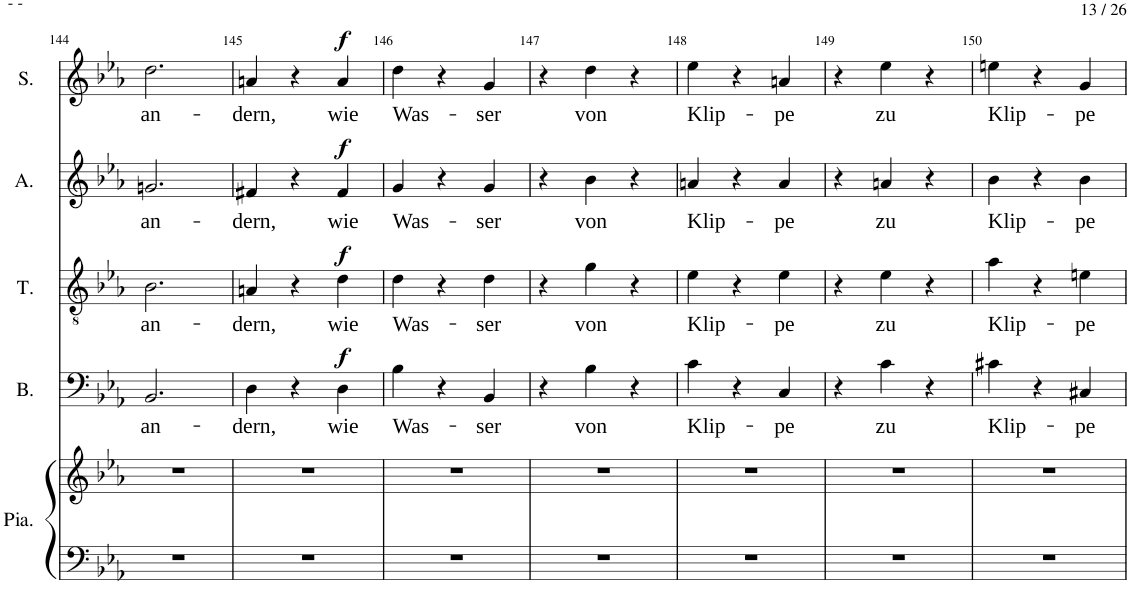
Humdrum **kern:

**kern	**text	**dynam	**kern	**text	**dynam	**kern	**text	**dynam	**kern	**text	**dynam
*part4	*part4	*part4	*part3	*part3	*part3	*part2	*part2	*part2	*part1	*part1	*part1
*staff4	*staff4	*staff4	*staff3	*staff3	*staff3	*staff2	*staff2	*staff2	*staff1	*staff1	*staff1
*I"Basse	*	*	*I"Ténor	*	*	*I"Alto	*	*	*I"Soprano	*	*
*I'B.	*	*	*I'T.	*	*	*I'A.	*	*	*I'S.	*	*
!!LO:PB:g=z
*clefF4	*	*	*clefGv2	*	*	*clefG2	*	*	*clefG2	*	*
*k[b-e-a-]	*	*	*k[b-e-a-]	*	*	*k[b-e-a-]	*	*	*k[b-e-a-]	*	*
*M3/4	*	*	*M3/4	*	*	*M3/4	*	*	*M3/4	*	*
=144	=144	=144	=144	=144	=144	=144	=144	=144	=144	=144	=144
!	!LO:LY:b	!	!	!LO:LY:b	!	!	!LO:LY:b	!	!	!LO:LY:b	!
2.BB-/	an-	.	2.B-\	an-	.	2.gn/	an-	.	2.dd\	an-	.
=145	=145	=145	=145	=145	=145	=145	=145	=145	=145	=145	=145
!	!LO:LY:b	!	!	!LO:LY:b	!	!	!LO:LY:b	!	!	!LO:LY:b	!
4D\	-dern,	.	4An/	-dern,	.	4f#X/	-dern,	.	4an/	-dern,	.
4r	.	.	4r	.	.	4r	.	.	4r	.	.
!	!LO:LY:b	!LO:DY:a	!	!LO:LY:b	!LO:DY:a	!	!LO:LY:b	!LO:DY:a	!	!LO:LY:b	!LO:DY:a
4D\	wie	f	4d\	wie	f	4f#/	wie	f	4a/	wie	f
=146	=146	=146	=146	=146	=146	=146	=146	=146	=146	=146	=146
!	!LO:LY:b	!	!	!LO:LY:b	!	!	!LO:LY:b	!	!	!LO:LY:b	!
4B-\	Was-	.	4d\	Was-	.	4g/	Was-	.	4dd\	Was-	.
4r	.	.	4r	.	.	4r	.	.	4r	.	.
!	!LO:LY:b	!	!	!LO:LY:b	!	!	!LO:LY:b	!	!	!LO:LY:b	!
4BB-/	-ser	.	4d\	-ser	.	4g/	-ser	.	4g/	-ser	.
=147	=147	=147	=147	=147	=147	=147	=147	=147	=147	=147	=147
4r	.	.	4r	.	.	4r	.	.	4r	.	.
!	!LO:LY:b	!	!	!LO:LY:b	!	!	!LO:LY:b	!	!	!LO:LY:b	!
4B-\	von	.	4g\	von	.	4b-\	von	.	4dd\	von	.
4r	.	.	4r	.	.	4r	.	.	4r	.	.
=148	=148	=148	=148	=148	=148	=148	=148	=148	=148	=148	=148
!	!LO:LY:b	!	!	!LO:LY:b	!	!	!LO:LY:b	!	!	!LO:LY:b	!
4c\	Klip-	.	4e-\	Klip-	.	4an/	Klip-	.	4ee-\	Klip-	.
4r	.	.	4r	.	.	4r	.	.	4r	.	.
!	!LO:LY:b	!	!	!LO:LY:b	!	!	!LO:LY:b	!	!	!LO:LY:b	!
4C/	-pe	.	4e-\	-pe	.	4a/	-pe	.	4an/	-pe	.
=149	=149	=149	=149	=149	=149	=149	=149	=149	=149	=149	=149
4r	.	.	4r	.	.	4r	.	.	4r	.	.
!	!LO:LY:b	!	!	!LO:LY:b	!	!	!LO:LY:b	!	!	!LO:LY:b	!
4c\	zu	.	4e-\	zu	.	4an/	zu	.	4ee-\	zu	.
4r	.	.	4r	.	.	4r	.	.	4r	.	.
=150	=150	=150	=150	=150	=150	=150	=150	=150	=150	=150	=150
!	!LO:LY:b	!	!	!LO:LY:b	!	!	!LO:LY:b	!	!	!LO:LY:b	!
4c#X\	Klip-	.	4a-\	Klip-	.	4b-\	Klip-	.	4een\	Klip-	.
4r	.	.	4r	.	.	4r	.	.	4r	.	.
!	!LO:LY:b	!	!	!LO:LY:b	!	!	!LO:LY:b	!	!	!LO:LY:b	!
4C#X/	-pe	.	4en\	-pe	.	4b-\	-pe	.	4g/	-pe	.
=	=	=	=	=	=	=	=	=	=	=	=
*-	*-	*-	*-	*-	*-	*-	*-	*-	*-	*-	*-
